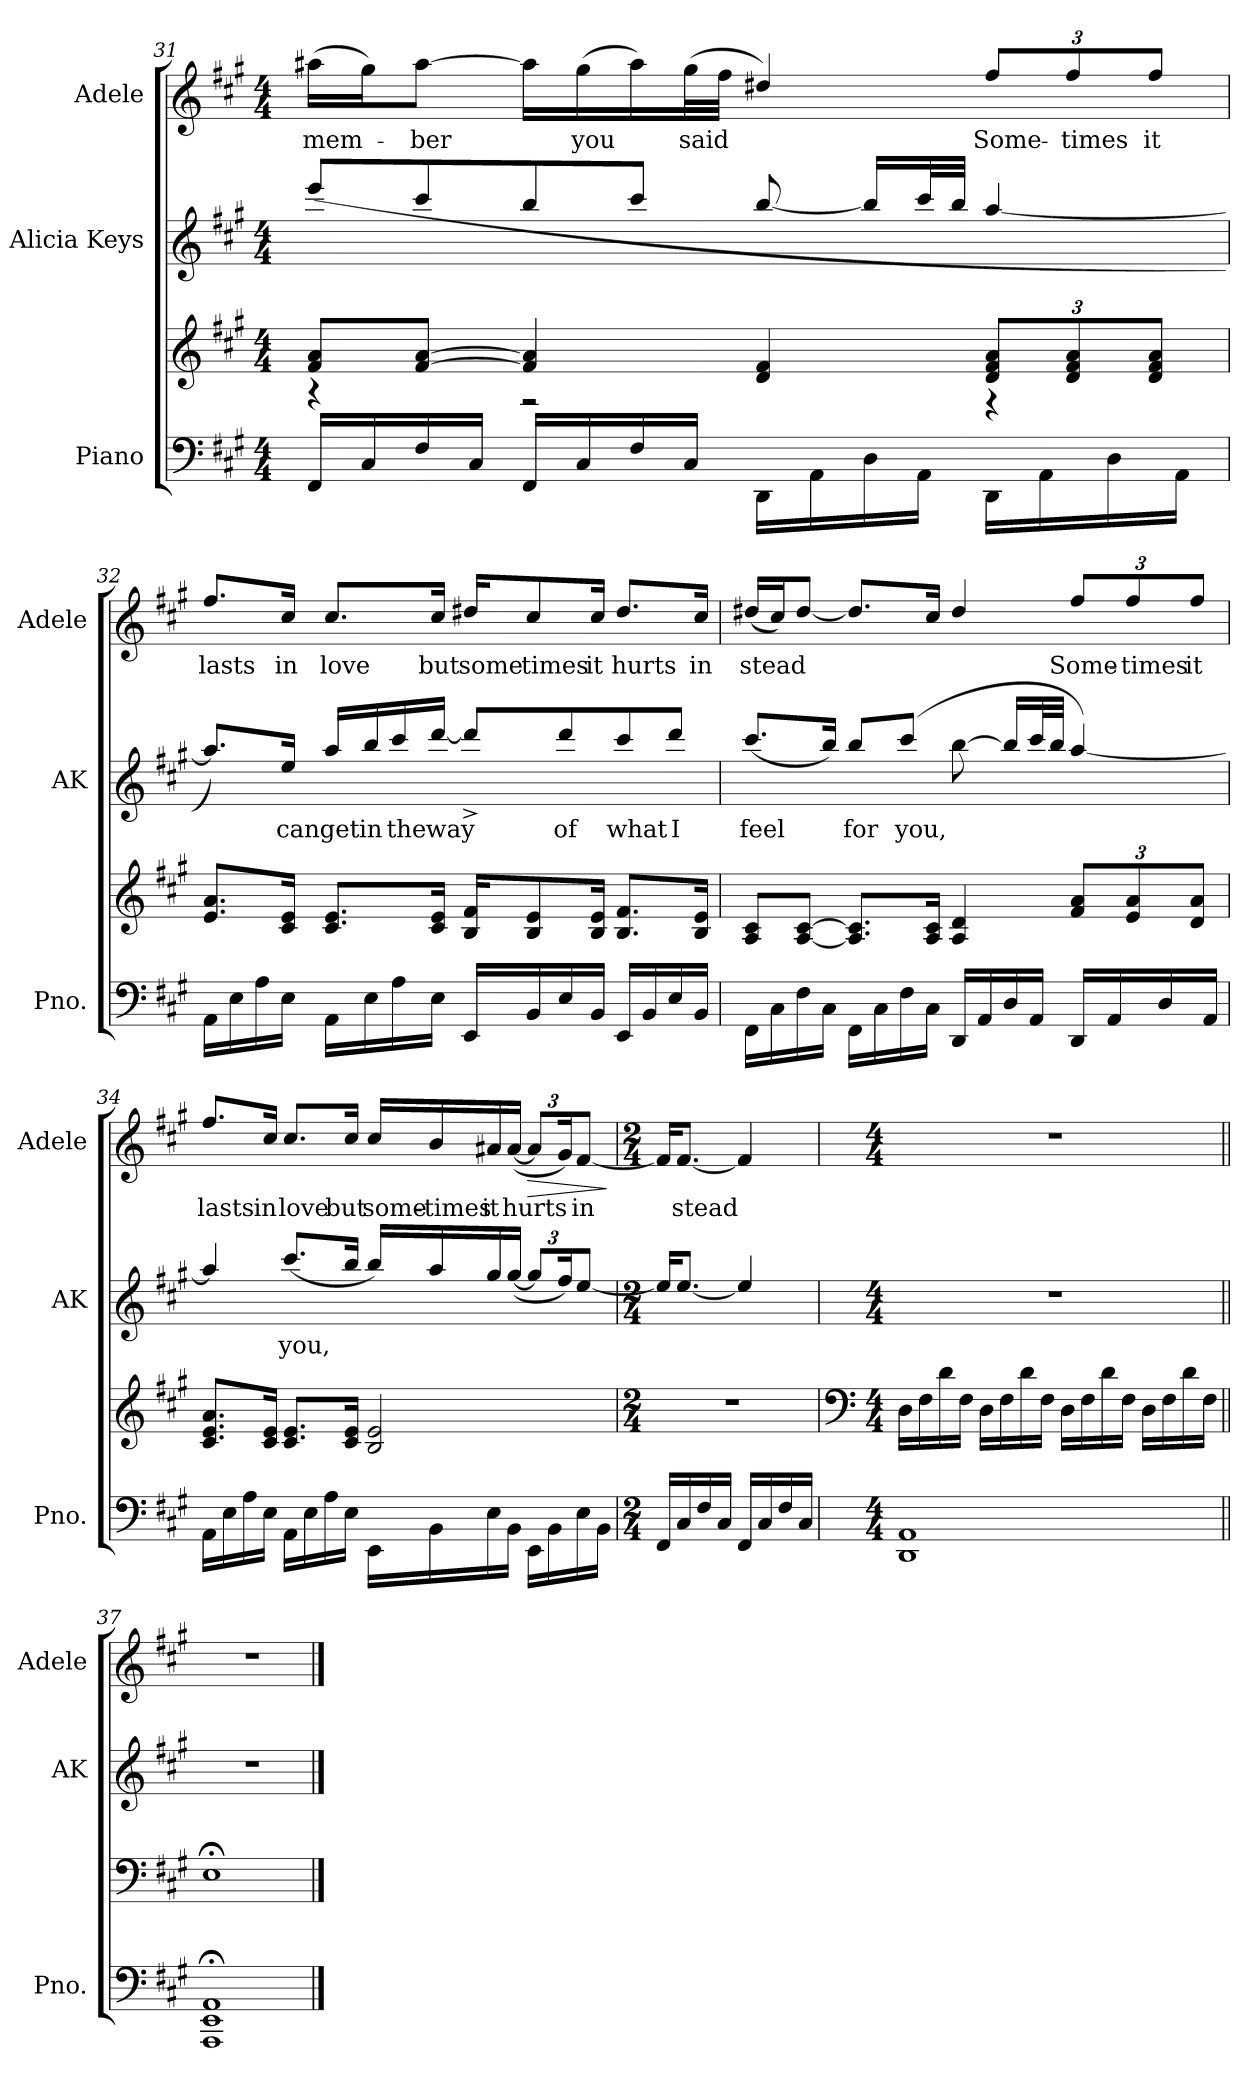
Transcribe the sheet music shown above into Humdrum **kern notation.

**kern	**kern	**kern	**text	**kern	**text	**dynam
*part3	*part3	*part2	*part2	*part1	*part1	*part1
*staff4	*staff3	*staff2	*staff2	*staff1	*staff1	*staff1
*I"Piano	*	*I"Alicia Keys	*	*I"Adele	*	*
*I'Pno.	*	*I'AK	*	*I'Adele	*	*
!!LO:PB:g=z
*clefF4	*clefG2	*clefG2	*	*clefG2	*	*
*	*	*ITrd8c14	*	*ITrd5c9	*	*
*k[f#c#g#]	*k[f#c#g#]	*k[f#c#g#]	*	*k[]	*	*
*M4/4	*M4/4	*M4/4	*	*M4/4	*	*
=31	=31	=31	=31	=31	=31	=31
*	*^	*	*	*	*	*
!	!	!	!	!	!	!LO:LY:b	!
16FF#/LL	8f#/ 8a/L	4r	(<8ee/L	.	(>16cc#X\LL	-mem-	.
16C#/	.	.	.	.	16b\J)	.	.
!	!	!	!	!	!	!LO:LY:b	!
16F#/	[8f#/ [8a/J	.	8cc#/	.	[8cc#\J	-ber	.
16C#/JJ	.	.	.	.	.	.	.
16FF#/LL	4f#/] 4a/]	2r	8b/	.	16cc#\LL]	.	.
!	!	!	!	!	!	!LO:LY:b	!
16C#/	.	.	.	.	(>16b\	you	.
16F#/	.	.	8cc#/J	.	16cc#\)	.	.
!	!	!	!	!	!	!LO:LY:b	!
16C#/JJ	.	.	.	.	(>32b\L	said	.
.	.	.	.	.	32a\JJJ	.	.
16DD\LL	4d/ 4f#/	.	[8b/	.	4f#X/)	.	.
16AA\	.	.	.	.	.	.	.
16D\	.	.	16b/LL]	.	.	.	.
16AA\JJ	.	.	32cc#/L	.	.	.	.
.	.	.	32b/JJJ	.	.	.	.
*	*Xbrackettup	*	*	*	*Xbrackettup	*	*
!	!	!	!	!	!	!LO:LY:b	!
16DD\LL	12d/ 12f#/ 12a/L	4r	[4a/	.	12a/L	Some-	.
16AA\	.	.	.	.	.	.	.
!	!	!	!	!	!	!LO:LY:b	!
.	12d/ 12f#/ 12a/	.	.	.	12a/	-times	.
16D\	.	.	.	.	.	.	.
!	!	!	!	!	!	!LO:LY:b	!
.	12d/ 12f#/ 12a/J	.	.	.	12a/J	it	.
16AA\JJ	.	.	.	.	.	.	.
*	*v	*v	*	*	*	*	*
!!LO:LB:g=z
=32	=32	=32	=32	=32	=32	=32
!	!	!	!	!	!LO:LY:b	!
16AA\LL	8.e/ 8.a/L	8.a/L])	.	8.a/L	lasts	.
16E\	.	.	.	.	.	.
16A\	.	.	.	.	.	.
!	!	!	!LO:LY:b	!	!LO:LY:b	!
16E\JJ	16c#/ 16e/Jk	16e/Jk	can	16e/Jk	in	.
!	!	!	!LO:LY:b	!	!LO:LY:b	!
16AA\LL	8.c#/ 8.e/L	16a/LL	get	8.e/L	love	.
!	!	!	!LO:LY:b	!	!	!
16E\	.	16b/	in	.	.	.
!	!	!	!LO:LY:b	!	!	!
16A\	.	16cc#/	the	.	.	.
!	!	!	!LO:LY:b	!	!LO:LY:b	!
16E\JJ	16c#/ 16e/Jk	[16dd/JJ	way	16e/Jk	but	.
!	!	!	!	!	!LO:LY:b	!
16EE/LL	16B/ 16f#/KL	8dd^/L]	.	16f#X/KL	some	.
!	!	!	!	!	!LO:LY:b	!
16BB/	8B/ 8e/	.	.	8e/	times	.
!	!	!	!LO:LY:b	!	!	!
16E/	.	8dd/	of	.	.	.
!	!	!	!	!	!LO:LY:b	!
16BB/JJ	16B/ 16e/Jk	.	.	16e/Jk	it	.
!	!	!	!LO:LY:b	!	!LO:LY:b	!
16EE/LL	8.B/ 8.f#/L	8cc#/	what	8.f#/L	hurts	.
16BB/	.	.	.	.	.	.
!	!	!	!LO:LY:b	!	!	!
16E/	.	8dd/J	I	.	.	.
!	!	!	!	!	!LO:LY:b	!
16BB/JJ	16B/ 16e/Jk	.	.	16e/Jk	in	.
!!LO:PB:g=z
=33	=33	=33	=33	=33	=33	=33
!	!	!	!LO:LY:b	!	!LO:LY:b	!
16FF#\LL	8A/ 8c#/L	(<8.cc#/L	feel	(<16f#X/LL	stead	.
16C#\	.	.	.	16e/J)	.	.
16F#\	[8A/ [8c#/J	.	.	[8f#/J	.	.
16C#\JJ	.	16b/Jk)	.	.	.	.
!	!	!	!LO:LY:b	!	!	!
16FF#\LL	8.A/] 8.c#/]L	8b/L	for	8.f#/L]	.	.
16C#\	.	.	.	.	.	.
!	!	!	!LO:LY:b	!	!	!
16F#\	.	(<8cc#/J	you,	.	.	.
16C#\JJ	16A/ 16c#/Jk	.	.	16e/Jk	.	.
16DD/LL	4A/ 4d/	[8b\	.	4f#/	.	.
16AA/	.	.	.	.	.	.
16D/	.	16b/LL]	.	.	.	.
16AA/JJ	.	32cc#/L	.	.	.	.
.	.	32b/JJJ	.	.	.	.
!	!	!	!	!	!LO:LY:b	!
16DD/LL	12f#/ 12a/L	[4a/)	.	12a/L	Some-	.
16AA/	.	.	.	.	.	.
!	!	!	!	!	!LO:LY:b	!
.	12e/ 12a/	.	.	12a/	-times	.
16D/	.	.	.	.	.	.
!	!	!	!	!	!LO:LY:b	!
.	12d/ 12a/J	.	.	12a/J	it	.
16AA/JJ	.	.	.	.	.	.
!!LO:LB:g=z
=34	=34	=34	=34	=34	=34	=34
!	!	!	!	!	!LO:LY:b	!
16AA\LL	8.c#/ 8.e/ 8.a/L	4a/]	.	8.a/L	lasts	.
16E\	.	.	.	.	.	.
16A\	.	.	.	.	.	.
!	!	!	!	!	!LO:LY:b	!
16E\JJ	16c#/ 16e/Jk	.	.	16e/Jk	in	.
!	!	!	!LO:LY:b	!	!LO:LY:b	!
16AA\LL	8.c#/ 8.e/L	(<8.cc#/L	you,	8.e/L	love	.
16E\	.	.	.	.	.	.
16A\	.	.	.	.	.	.
!	!	!	!	!	!LO:LY:b	!
16E\JJ	16c#/ 16e/Jk	16b/Jk	.	16e/Jk	but	.
!	!	!	!	!	!LO:LY:b	!
16EE\LL	2B/ 2e/	16b/LL)	.	16e/LL	some-	.
!	!	!	!	!	!LO:LY:b	!
16BB\	.	16a/	.	16d/	-times	.
!	!	!	!	!	!LO:LY:b	!
16E\	.	16g#/	.	16c#X/	it	.
!	!	!	!	!	!LO:LY:b	!
16BB\JJ	.	(<[16g#/JJ	.	(<[16c#/JJ	hurts	.
*	*	*Xbrackettup	*	*	*	*
!	!	!	!	!	!	!LO:HP:b
16EE\LL	.	12g#/L]	.	12c#/L]	.	>
16BB\	.	.	.	.	.	.
.	.	24f#/K)	.	24B/K)	.	.
!	!	!	!	!	!LO:LY:b	!
16E\	.	[8e/J	.	[8A/J	in	.
16BB\JJ	.	.	.	.	.	.
.	.	.	.	.	.	]
=35	=35	=35	=35	=35	=35	=35
*M2/4	*M2/4	*M2/4	*	*M2/4	*	*
16FF#/LL	2r	16e/KL]	.	16A/KL]	.	.
!	!	!	!	!	!LO:LY:b	!
16C#/	.	[8.e/J	.	[8.A/J	stead	.
16F#/	.	.	.	.	.	.
16C#/JJ	.	.	.	.	.	.
16FF#/LL	.	4e/]	.	4A/]	.	.
16C#/	.	.	.	.	.	.
16F#/	.	.	.	.	.	.
16C#/JJ	.	.	.	.	.	.
!!LO:PB:g=z
=36	=36	=36	=36	=36	=36	=36
*	*clefF4	*	*	*	*	*
*M4/4	*M4/4	*M4/4	*	*M4/4	*	*
1DD 1AA	16D\LL	1r	.	1r	.	.
.	16F#\	.	.	.	.	.
.	16d\	.	.	.	.	.
.	16F#\JJ	.	.	.	.	.
.	16D\LL	.	.	.	.	.
.	16F#\	.	.	.	.	.
.	16d\	.	.	.	.	.
.	16F#\JJ	.	.	.	.	.
.	16D\LL	.	.	.	.	.
.	16F#\	.	.	.	.	.
.	16d\	.	.	.	.	.
.	16F#\JJ	.	.	.	.	.
.	16D\LL	.	.	.	.	.
.	16F#\	.	.	.	.	.
.	16d\	.	.	.	.	.
.	16F#\JJ	.	.	.	.	.
=37||	=37||	=37||	=37||	=37||	=37||	=37||
1AAA;< 1EE;< 1AA;<	1E;<	1r	.	1r	.	.
==	==	==	==	==	==	==
*-	*-	*-	*-	*-	*-	*-
